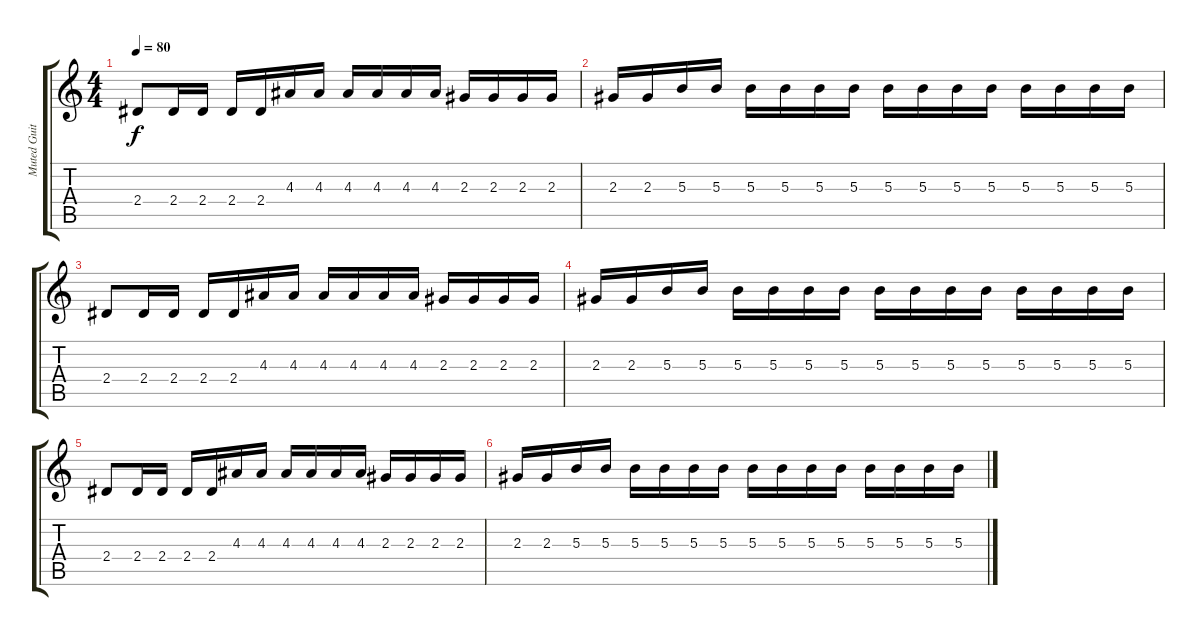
\track ("Muted Guitar" "Muted Guit") {instrument electricguitarmuted}
\staff {score tabs}
\tuning (Eb4 Bb3 Gb3 Db3 Ab2 Eb2) {hide}
\ts (4 4)
\tempo 80
\clef g2
\ks c
2.4.8{dy f} 2.4.16 2.4.16 2.4.16 2.4.16 4.3.16 4.3.16 4.3.16 4.3.16 4.3.16 4.3.16 2.3.16 2.3.16 2.3.16 2.3.16 |
2.3.16 2.3.16 5.3.16 5.3.16 5.3.16 5.3.16 5.3.16 5.3.16 5.3.16 5.3.16 5.3.16 5.3.16 5.3.16 5.3.16 5.3.16 5.3.16 |
2.4.8 2.4.16 2.4.16 2.4.16 2.4.16 4.3.16 4.3.16 4.3.16 4.3.16 4.3.16 4.3.16 2.3.16 2.3.16 2.3.16 2.3.16 |
2.3.16 2.3.16 5.3.16 5.3.16 5.3.16 5.3.16 5.3.16 5.3.16 5.3.16 5.3.16 5.3.16 5.3.16 5.3.16 5.3.16 5.3.16 5.3.16 |
2.4.8 2.4.16 2.4.16 2.4.16 2.4.16 4.3.16 4.3.16 4.3.16 4.3.16 4.3.16 4.3.16 2.3.16 2.3.16 2.3.16 2.3.16 |
2.3.16 2.3.16 5.3.16 5.3.16 5.3.16 5.3.16 5.3.16 5.3.16 5.3.16 5.3.16 5.3.16 5.3.16 5.3.16 5.3.16 5.3.16 5.3.16
